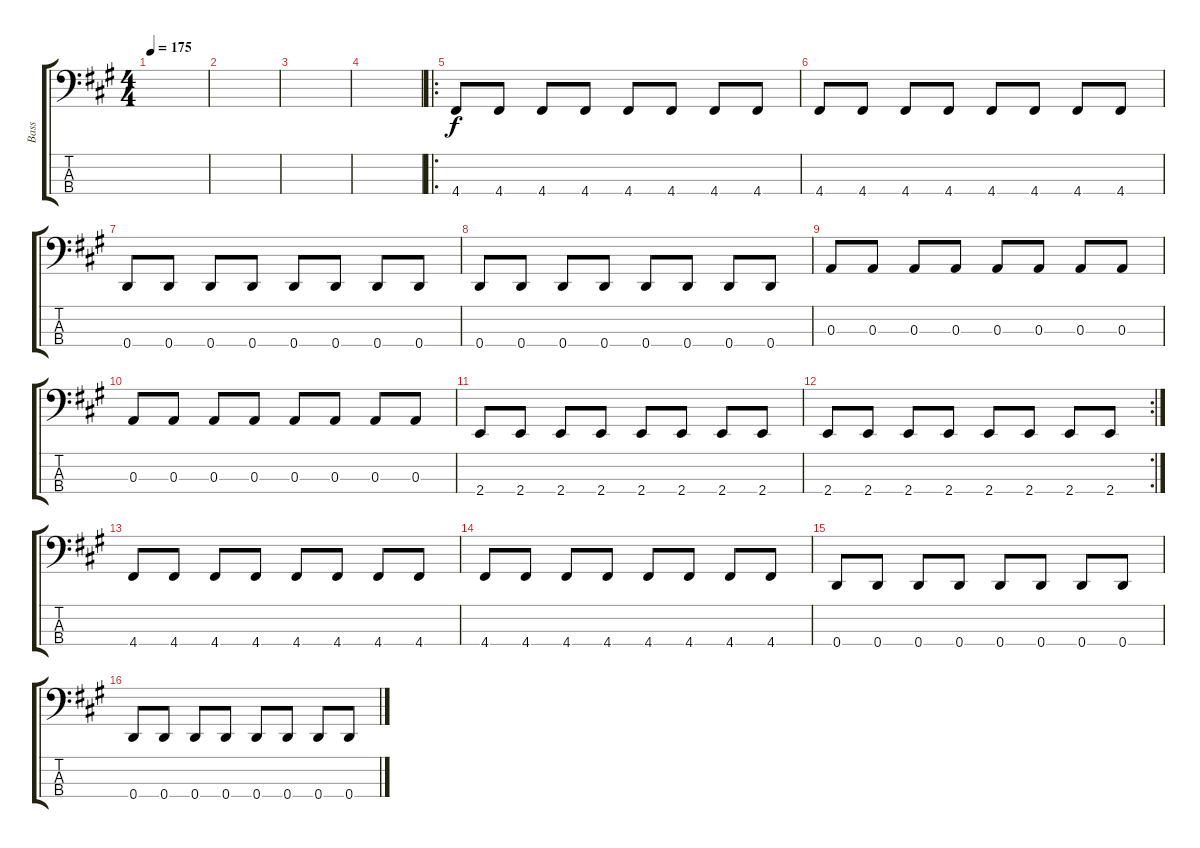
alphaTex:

\track ("Bass" "Bass") {instrument electricbassfinger}
\staff {score tabs}
\tuning (G2 D2 A1 D1) {hide}
\ts (4 4)
\tempo 175
\clef f4
\ks f#minor
|
|
|
|
\ro
4.4.8 4.4.8 4.4.8 4.4.8 4.4.8 4.4.8 4.4.8 4.4.8 |
4.4.8 4.4.8 4.4.8 4.4.8 4.4.8 4.4.8 4.4.8 4.4.8 |
0.4.8 0.4.8 0.4.8 0.4.8 0.4.8 0.4.8 0.4.8 0.4.8 |
0.4.8 0.4.8 0.4.8 0.4.8 0.4.8 0.4.8 0.4.8 0.4.8 |
0.3.8 0.3.8 0.3.8 0.3.8 0.3.8 0.3.8 0.3.8 0.3.8 |
0.3.8 0.3.8 0.3.8 0.3.8 0.3.8 0.3.8 0.3.8 0.3.8 |
2.4.8 2.4.8 2.4.8 2.4.8 2.4.8 2.4.8 2.4.8 2.4.8 |
\rc 2
2.4.8 2.4.8 2.4.8 2.4.8 2.4.8 2.4.8 2.4.8 2.4.8 |
4.4.8 4.4.8 4.4.8 4.4.8 4.4.8 4.4.8 4.4.8 4.4.8 |
4.4.8 4.4.8 4.4.8 4.4.8 4.4.8 4.4.8 4.4.8 4.4.8 |
0.4.8 0.4.8 0.4.8 0.4.8 0.4.8 0.4.8 0.4.8 0.4.8 |
0.4.8 0.4.8 0.4.8 0.4.8 0.4.8 0.4.8 0.4.8 0.4.8
